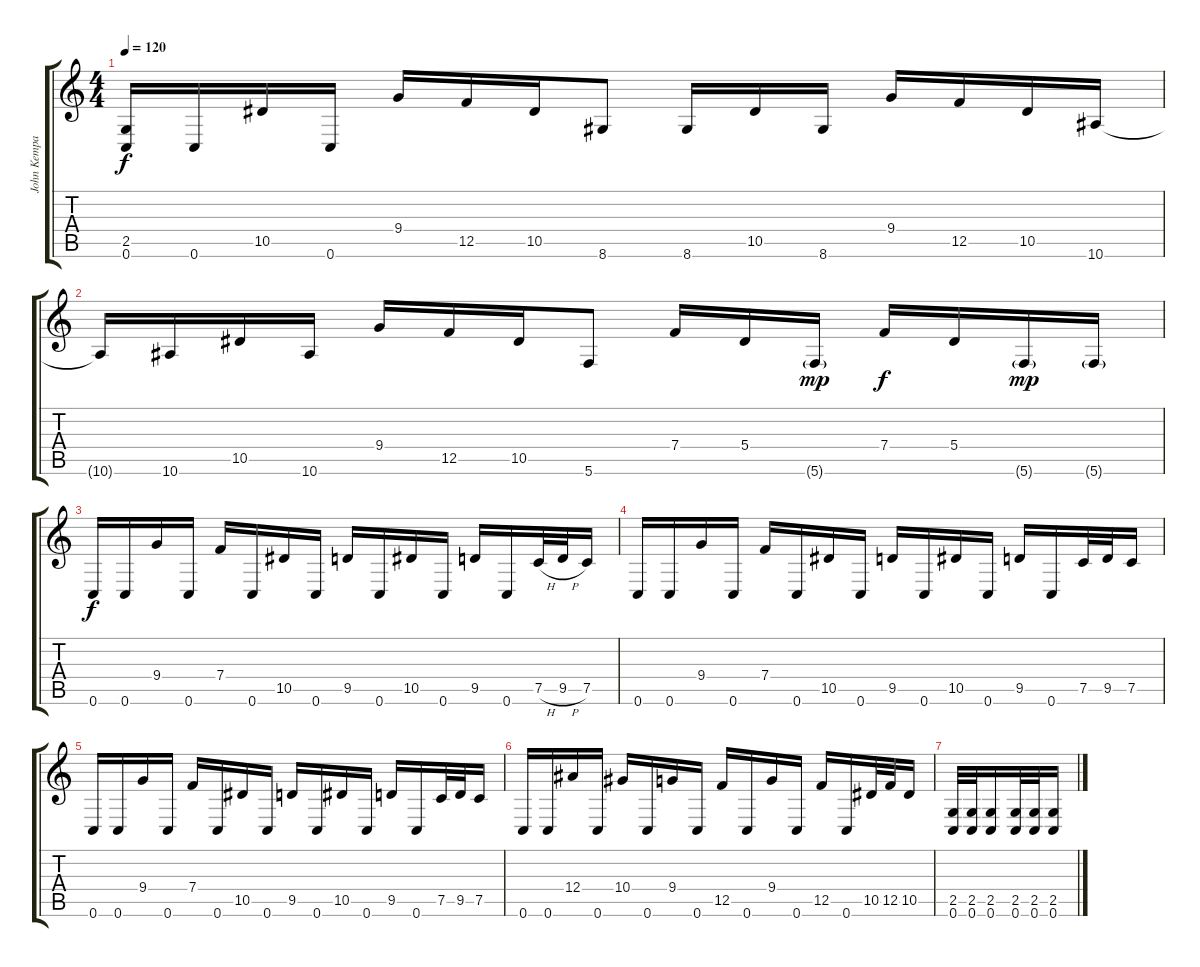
\track ("John Kempainen lead" "John Kempa") {instrument overdrivenguitar}
\staff {score tabs}
\tuning (C4 G3 Eb3 Bb2 F2 C2) {hide}
\ts (4 4)
\tempo 120
\clef g2
\ks c
(2.5{t} 0.6{t}).16{dy f} 0.6.16 10.5.16 0.6.16 9.4.16 12.5.16 10.5.16 8.6.8 8.6.16 10.5.16 8.6.16 9.4.16 12.5.16 10.5.16 10.6.16 |
10.6{t}.16 10.6.16 10.5.16 10.6.16 9.4.16 12.5.16 10.5.16 5.6.8 7.4.16 5.4.16 5.6{g}.16{dy mp} 7.4.16{dy f} 5.4.16 5.6{g}.16{dy mp} 5.6{g}.16 |
0.6.16{dy f} 0.6.16 9.4.16 0.6.16 7.4.16 0.6.16 10.5.16 0.6.16 9.5.16 0.6.16 10.5.16 0.6.16 9.5.16 0.6.16 7.5{h}.32 9.5{h}.32 7.5.16 |
0.6.16 0.6.16 9.4.16 0.6.16 7.4.16 0.6.16 10.5.16 0.6.16 9.5.16 0.6.16 10.5.16 0.6.16 9.5.16 0.6.16 7.5.32 9.5.32 7.5.16 |
0.6.16 0.6.16 9.4.16 0.6.16 7.4.16 0.6.16 10.5.16 0.6.16 9.5.16 0.6.16 10.5.16 0.6.16 9.5.16 0.6.16 7.5.32 9.5.32 7.5.16 |
0.6.16 0.6.16 12.4.16 0.6.16 10.4.16 0.6.16 9.4.16 0.6.16 12.5.16 0.6.16 9.4.16 0.6.16 12.5.16 0.6.16 10.5.32 12.5.32 10.5.16 |
(2.5 0.6).32 (2.5 0.6).32 (2.5 0.6).16 (2.5 0.6).32 (2.5 0.6).32 (2.5 0.6).16
